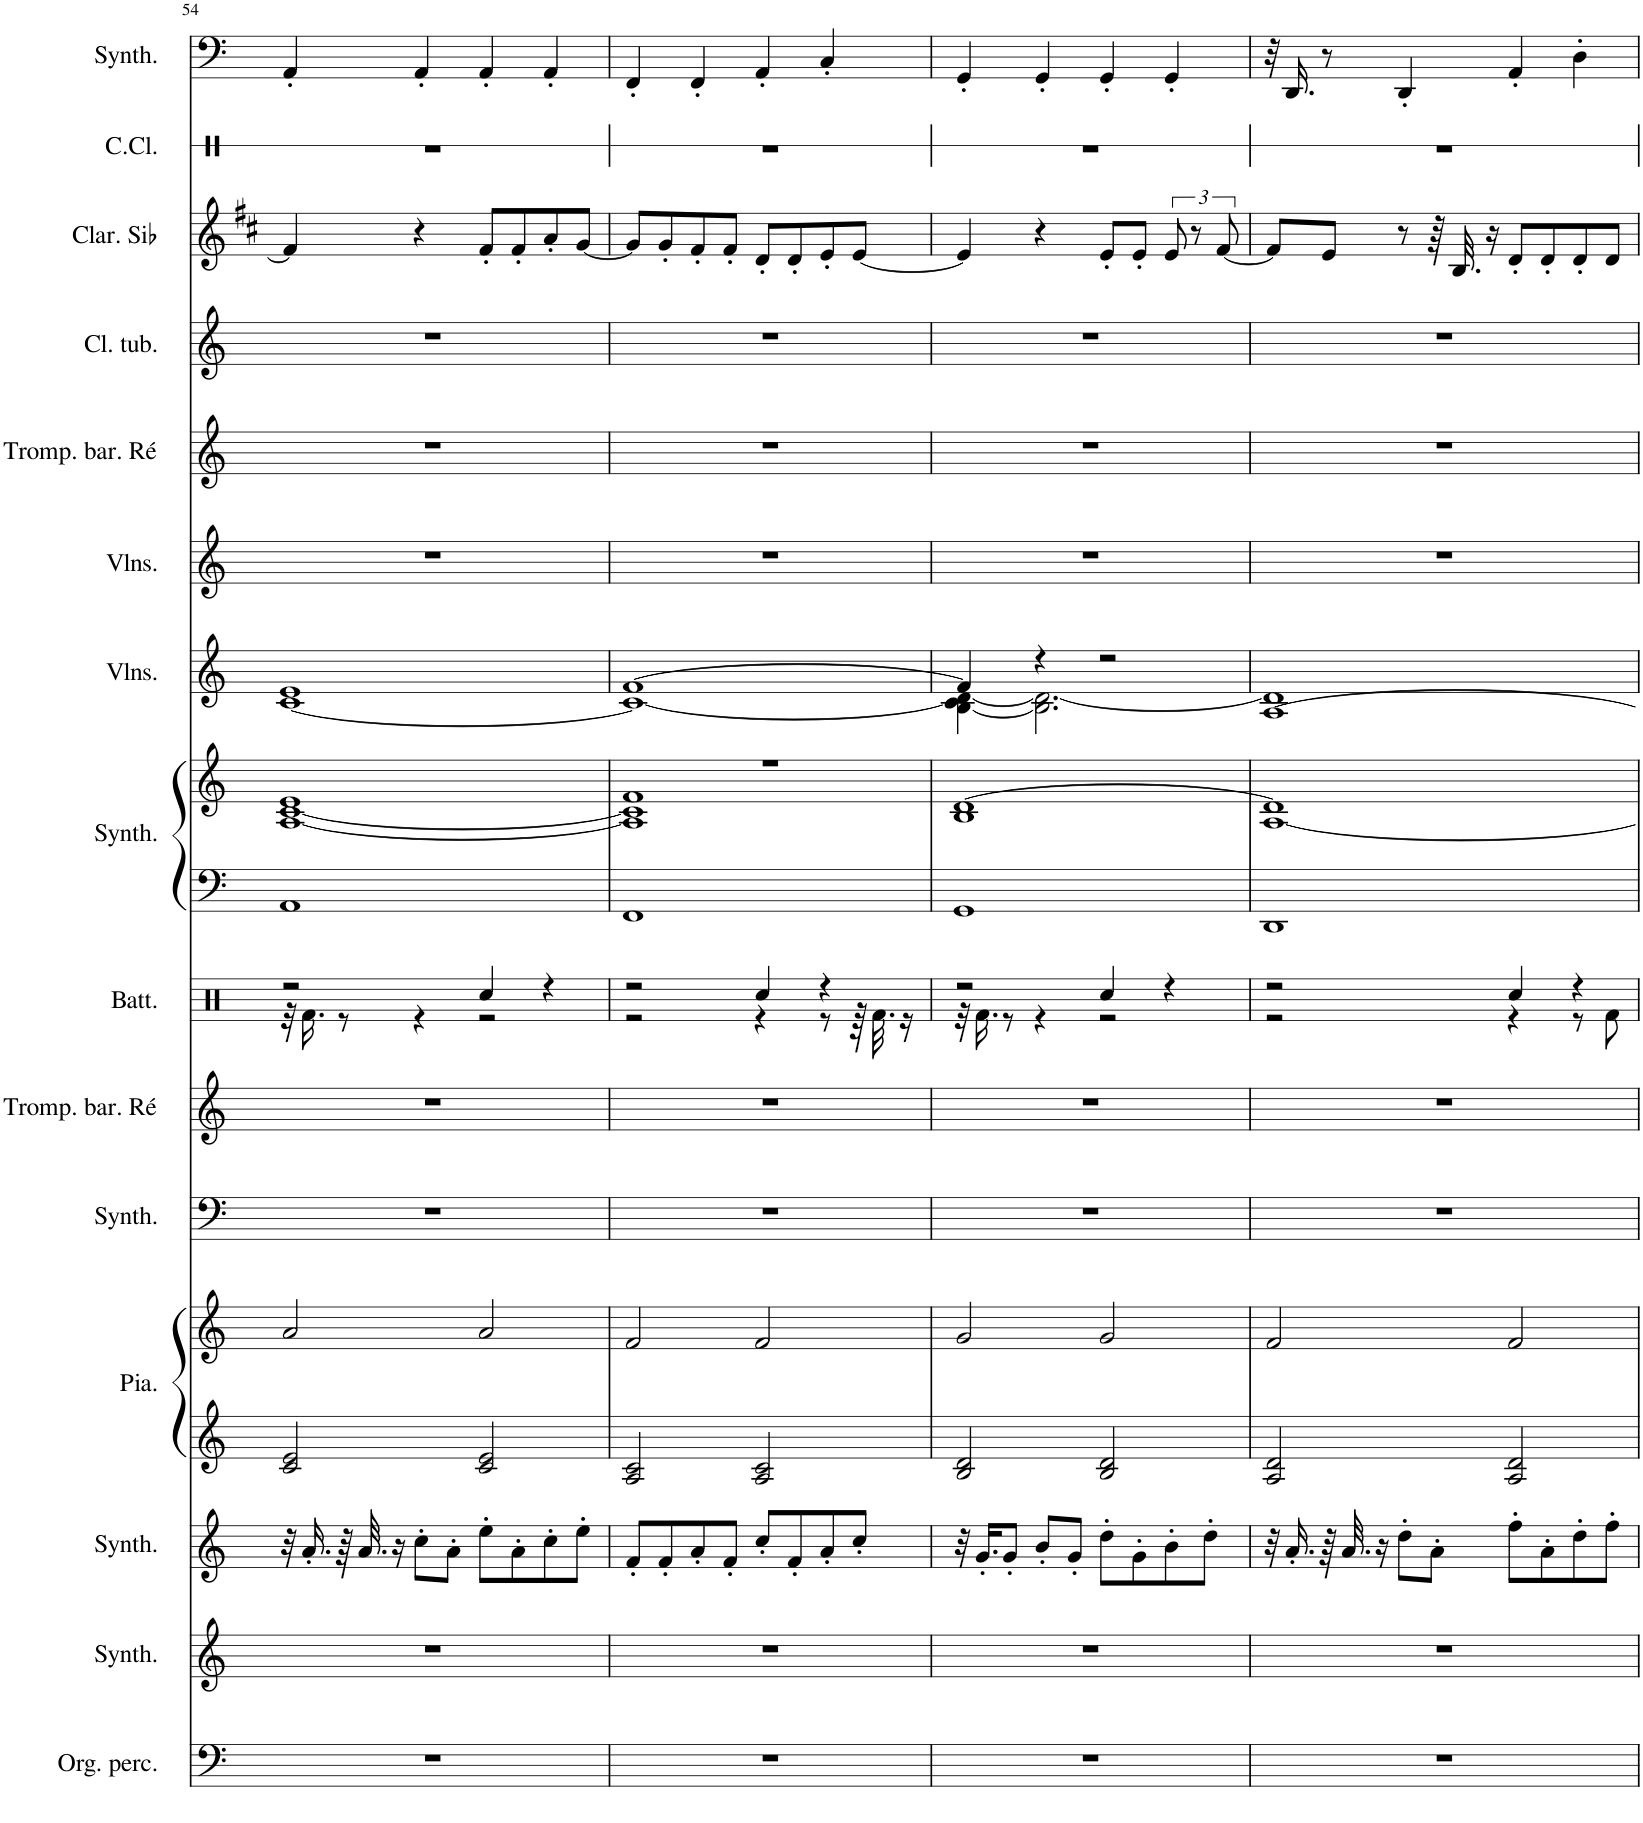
**kern	**kern	**kern	**kern	**kern	**kern	**kern	**kern	**kern	**kern	**kern	**kern	**kern	**kern	**kern	**kern	**kern
*part15	*part14	*part13	*part12	*part12	*part11	*part10	*part9	*part8	*part8	*part7	*part6	*part5	*part4	*part3	*part2	*part1
*staff17	*staff16	*staff15	*staff14	*staff13	*staff12	*staff11	*staff10	*staff9	*staff8	*staff7	*staff6	*staff5	*staff4	*staff3	*staff2	*staff1
*I"Orgue percussif	*I"Synthétiseur Pad	*I"Synthétiseur d'effets	*I"Piano	*	*I"Synthétiseur Pad	*I"Trompette baroque en Ré	*I"Batterie	*I"Synthétiseur Pad	*	*I"Violons	*I"Violons	*I"Trompette baroque en Ré	*I"Cloches tubulaires	*I"Clarinette en Sib	*I"Caisse claire	*I"Synthétiseur de basses
*I'Org. perc.	*I'Synth.	*I'Synth.	*I'Pia.	*	*I'Synth.	*I'Tromp. bar. Ré	*I'Batt.	*I'Synth.	*	*I'Vlns.	*I'Vlns.	*I'Tromp. bar. Ré	*I'Cl. tub.	*I'Clar. Sib	*I'C.Cl.	*I'Synth.
!!LO:PB:g=z
*clefF4	*clefG2	*clefG2	*clefG2	*clefG2	*clefF4	*clefG2	*clefX	*clefF4	*clefG2	*clefG2	*clefG2	*clefG2	*clefG2	*clefG2	*clefX	*clefF4
*	*	*	*	*	*	*Trd-1c-2	*	*	*	*	*	*Trd-1c-2	*	*Trd1c2	*	*
*k[]	*k[]	*k[]	*k[]	*k[]	*k[]	*k[]	*k[]	*k[]	*k[]	*k[]	*k[]	*k[]	*k[]	*k[f#c#]	*k[]	*k[]
*M4/4	*M4/4	*M4/4	*M4/4	*M4/4	*M4/4	*M4/4	*M4/4	*M4/4	*M4/4	*M4/4	*M4/4	*M4/4	*M4/4	*M4/4	*M4/4	*M4/4
=54	=54	=54	=54	=54	=54	=54	=54	=54	=54	=54	=54	=54	=54	=54	=54	=54
*	*	*	*	*	*	*	*^	*	*^	*^	*	*	*	*	*	*
1r	1r	32r	2c/ 2e/	2a/	1r	1r	2r	32r	1AA	1e	[1A [1c	1e	[1c	1r	1r	1r	4f#/]	1r	4AA'/
.	.	16.a'/	.	.	.	.	.	16.Rf\	.	.	.	.	.	.	.	.	.	.	.
.	.	64r	.	.	.	.	.	8r	.	.	.	.	.	.	.	.	.	.	.
.	.	32.a/	.	.	.	.	.	.	.	.	.	.	.	.	.	.	.	.	.
.	.	16r	.	.	.	.	.	.	.	.	.	.	.	.	.	.	.	.	.
.	.	8cc'\L	.	.	.	.	.	4r	.	.	.	.	.	.	.	.	4r	.	4AA'/
.	.	8a'\J	.	.	.	.	.	.	.	.	.	.	.	.	.	.	.	.	.
.	.	8ee'\L	2c/ 2e/	2a/	.	.	4Rcc/	2r	.	.	.	.	.	.	.	.	8f#'/L	.	4AA'/
.	.	8a'\	.	.	.	.	.	.	.	.	.	.	.	.	.	.	8f#'/	.	.
.	.	8cc'\	.	.	.	.	4r	.	.	.	.	.	.	.	.	.	8a'/	.	4AA'/
.	.	8ee'\J	.	.	.	.	.	.	.	.	.	.	.	.	.	.	[8g/J	.	.
=55	=55	=55	=55	=55	=55	=55	=55	=55	=55	=55	=55	=55	=55	=55	=55	=55	=55	=55	=55
1r	1r	8f'/L	2A/ 2c/	2f/	1r	1r	2r	2r	1FF	1r	1A] 1c] 1f	[1f	1c_	1r	1r	1r	8g/L]	1r	4FF'/
.	.	8f'/	.	.	.	.	.	.	.	.	.	.	.	.	.	.	8g'/	.	.
.	.	8a'/	.	.	.	.	.	.	.	.	.	.	.	.	.	.	8f#'/	.	4FF'/
.	.	8f'/J	.	.	.	.	.	.	.	.	.	.	.	.	.	.	8f#'/J	.	.
.	.	8cc'/L	2A/ 2c/	2f/	.	.	4Rcc/	4r	.	.	.	.	.	.	.	.	8d'/L	.	4AA'/
.	.	8f'/	.	.	.	.	.	.	.	.	.	.	.	.	.	.	8d'/	.	.
.	.	8a'/	.	.	.	.	4r	8r	.	.	.	.	.	.	.	.	8e'/	.	4C'/
.	.	8cc'/J	.	.	.	.	.	64r	.	.	.	.	.	.	.	.	[8e/J	.	.
.	.	.	.	.	.	.	.	32.Rf\	.	.	.	.	.	.	.	.	.	.	.
.	.	.	.	.	.	.	.	16r	.	.	.	.	.	.	.	.	.	.	.
=56	=56	=56	=56	=56	=56	=56	=56	=56	=56	=56	=56	=56	=56	=56	=56	=56	=56	=56	=56
1r	1r	32r	2B/ 2d/	2g/	1r	1r	2r	32r	1GG	[1d	1B	4f/]	[4B\ 4c\] [4d\	1r	1r	1r	4e/]	1r	4GG'/
.	.	16.g'/KL	.	.	.	.	.	16.Rf\	.	.	.	.	.	.	.	.	.	.	.
.	.	8g'/J	.	.	.	.	.	8r	.	.	.	.	.	.	.	.	.	.	.
.	.	8b'/L	.	.	.	.	.	4r	.	.	.	4r	2.B\] 2.d\_	.	.	.	4r	.	4GG'/
.	.	8g'/J	.	.	.	.	.	.	.	.	.	.	.	.	.	.	.	.	.
.	.	8dd'\L	2B/ 2d/	2g/	.	.	4Rcc/	2r	.	.	.	2r	.	.	.	.	8e'/L	.	4GG'/
.	.	8g'\	.	.	.	.	.	.	.	.	.	.	.	.	.	.	8e'/J	.	.
.	.	8b'\	.	.	.	.	4r	.	.	.	.	.	.	.	.	.	12e/	.	4GG'/
.	.	.	.	.	.	.	.	.	.	.	.	.	.	.	.	.	12r	.	.
.	.	8dd'\J	.	.	.	.	.	.	.	.	.	.	.	.	.	.	.	.	.
.	.	.	.	.	.	.	.	.	.	.	.	.	.	.	.	.	[12f#/	.	.
=57	=57	=57	=57	=57	=57	=57	=57	=57	=57	=57	=57	=57	=57	=57	=57	=57	=57	=57	=57
1r	1r	32r	2A/ 2d/	2f/	1r	1r	2r	2r	1DD	1d]	[1A	[1A	1d]	1r	1r	1r	8f#/L]	1r	32r
.	.	16.a'/	.	.	.	.	.	.	.	.	.	.	.	.	.	.	.	.	16.DD/
.	.	64r	.	.	.	.	.	.	.	.	.	.	.	.	.	.	8e/J	.	8r
.	.	32.a/	.	.	.	.	.	.	.	.	.	.	.	.	.	.	.	.	.
.	.	16r	.	.	.	.	.	.	.	.	.	.	.	.	.	.	.	.	.
.	.	8dd'\L	.	.	.	.	.	.	.	.	.	.	.	.	.	.	8r	.	4DD'/
.	.	8a'\J	.	.	.	.	.	.	.	.	.	.	.	.	.	.	64r	.	.
.	.	.	.	.	.	.	.	.	.	.	.	.	.	.	.	.	32.B/	.	.
.	.	.	.	.	.	.	.	.	.	.	.	.	.	.	.	.	16r	.	.
.	.	8ff'\L	2A/ 2d/	2f/	.	.	4Rcc/	4r	.	.	.	.	.	.	.	.	8d'/L	.	4AA'/
.	.	8a'\	.	.	.	.	.	.	.	.	.	.	.	.	.	.	8d'/	.	.
.	.	8dd'\	.	.	.	.	4r	8r	.	.	.	.	.	.	.	.	8d'/	.	4D'\
.	.	8ff'\J	.	.	.	.	.	8Rf\	.	.	.	.	.	.	.	.	8d/J	.	.
*	*	*	*	*	*	*	*	*	*	*v	*v	*	*	*	*	*	*	*	*
*	*	*	*	*	*	*	*v	*v	*	*	*v	*v	*	*	*	*	*	*
=	=	=	=	=	=	=	=	=	=	=	=	=	=	=	=	=
*-	*-	*-	*-	*-	*-	*-	*-	*-	*-	*-	*-	*-	*-	*-	*-	*-
